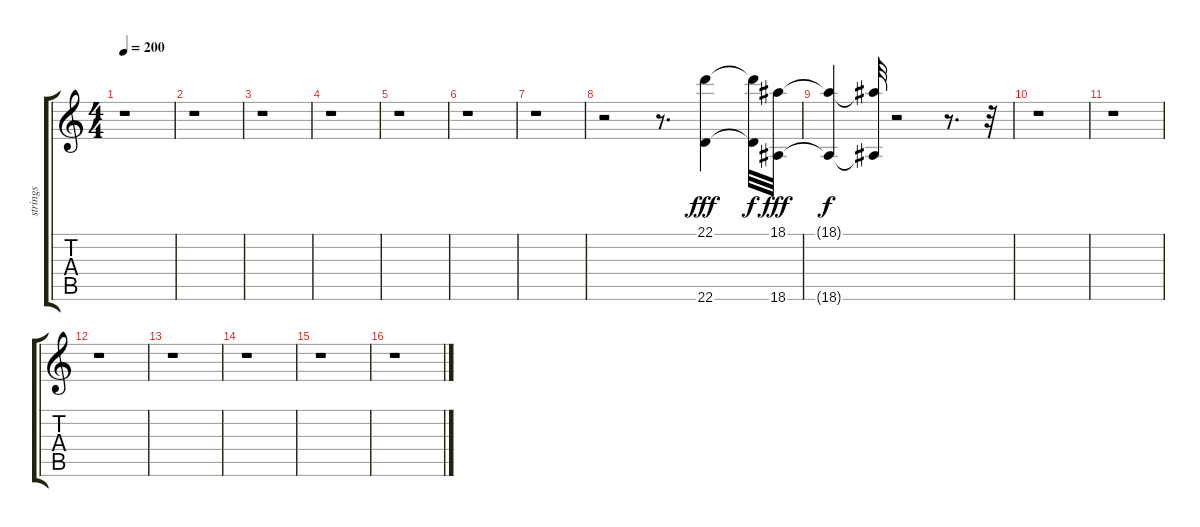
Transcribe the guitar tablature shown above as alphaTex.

\track ("strings             " "strings   ") {instrument stringensemble1}
\staff {score tabs}
\tuning (E4 B3 G3 D3 A2 E2) {hide}
\ts (4 4)
\tempo 200
\clef g2
\ks c
r.1{dy fff} |
r.1 |
r.1 |
r.1 |
r.1 |
r.1 |
r.1 |
r.2 r.8{d} (22.1 22.6).4 (22.1{t} 22.6{t}).32{dy f} (18.1 18.6).32{dy fff} |
(18.1{t} 18.6{t}).4{dy f} (18.1{t} 18.6{t}).32 r.2 r.8{d} r.32 |
r.1 |
r.1 |
r.1 |
r.1 |
r.1 |
r.1 |
r.1
